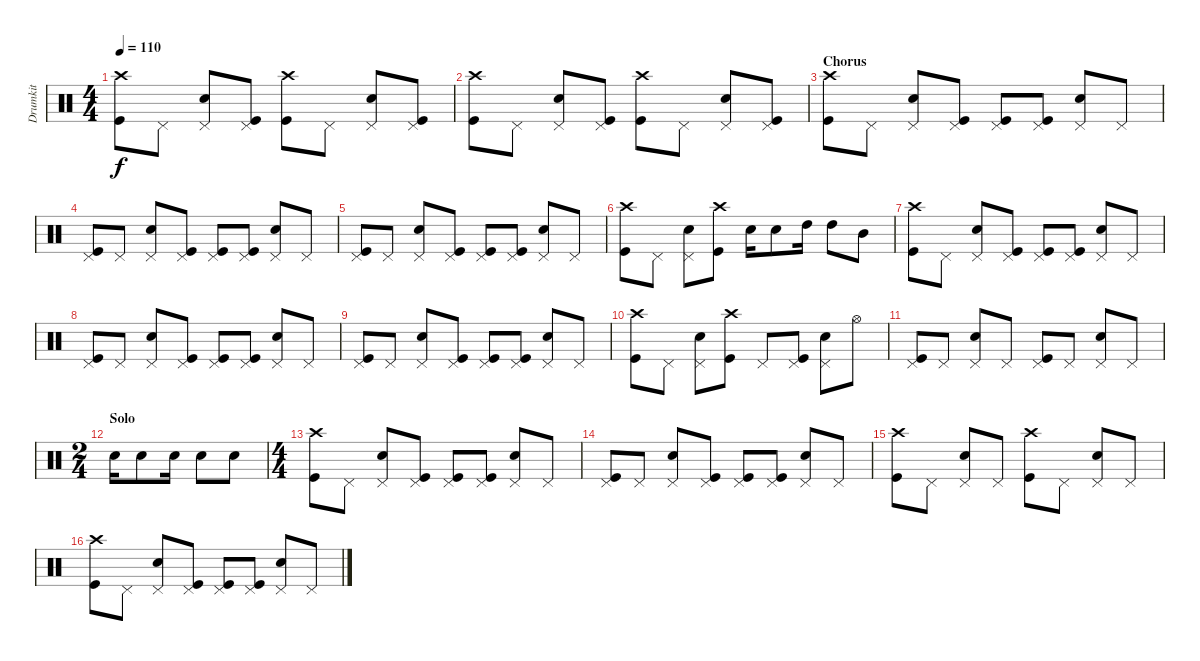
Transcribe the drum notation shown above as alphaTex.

\track ("Drumkit" "Drumkit") {instrument percussion}
\staff {score}
\articulation defaults
\ts (4 4)
\tempo 110
\clef neutral
\ks c
("Crash high (hit)" "Kick (hit)").8{dy f} "Pedal Hi-Hat (hit)".8 ("Pedal Hi-Hat (hit)" "Snare (hit) 2").8 ("Pedal Hi-Hat (hit)" "Kick (hit)").8 ("Crash high (hit)" "Kick (hit)").8 "Pedal Hi-Hat (hit)".8 ("Pedal Hi-Hat (hit)" "Snare (hit) 2").8 ("Pedal Hi-Hat (hit)" "Kick (hit)").8 |
("Crash high (hit)" "Kick (hit)").8 "Pedal Hi-Hat (hit)".8 ("Pedal Hi-Hat (hit)" "Snare (hit) 2").8 ("Pedal Hi-Hat (hit)" "Kick (hit)").8 ("Crash high (hit)" "Kick (hit)").8 "Pedal Hi-Hat (hit)".8 ("Pedal Hi-Hat (hit)" "Snare (hit) 2").8 ("Pedal Hi-Hat (hit)" "Kick (hit)").8 |
\section ("" "Chorus")
("Crash high (hit)" "Kick (hit)").8 "Pedal Hi-Hat (hit)".8 ("Pedal Hi-Hat (hit)" "Snare (hit) 2").8 ("Pedal Hi-Hat (hit)" "Kick (hit)").8 ("Pedal Hi-Hat (hit)" "Kick (hit)").8 ("Pedal Hi-Hat (hit)" "Kick (hit)").8 ("Pedal Hi-Hat (hit)" "Snare (hit) 2").8 "Pedal Hi-Hat (hit)".8 |
("Pedal Hi-Hat (hit)" "Kick (hit)").8 "Pedal Hi-Hat (hit)".8 ("Pedal Hi-Hat (hit)" "Snare (hit) 2").8 ("Pedal Hi-Hat (hit)" "Kick (hit)").8 ("Pedal Hi-Hat (hit)" "Kick (hit)").8 ("Pedal Hi-Hat (hit)" "Kick (hit)").8 ("Pedal Hi-Hat (hit)" "Snare (hit) 2").8 "Pedal Hi-Hat (hit)".8 |
("Pedal Hi-Hat (hit)" "Kick (hit)").8 "Pedal Hi-Hat (hit)".8 ("Pedal Hi-Hat (hit)" "Snare (hit) 2").8 ("Pedal Hi-Hat (hit)" "Kick (hit)").8 ("Pedal Hi-Hat (hit)" "Kick (hit)").8 ("Pedal Hi-Hat (hit)" "Kick (hit)").8 ("Pedal Hi-Hat (hit)" "Snare (hit) 2").8 "Pedal Hi-Hat (hit)".8 |
("Crash high (hit)" "Kick (hit)").8 "Pedal Hi-Hat (hit)".8 ("Pedal Hi-Hat (hit)" "Snare (hit) 2").8 ("Crash high (hit)" "Kick (hit)").8 "Snare (hit) 2".16 "Snare (hit) 2".8 "High Tom (hit)".16 "High Tom (hit)".8 "Mid Tom (hit)".8 |
("Crash high (hit)" "Kick (hit)").8 "Pedal Hi-Hat (hit)".8 ("Pedal Hi-Hat (hit)" "Snare (hit) 2").8 ("Pedal Hi-Hat (hit)" "Kick (hit)").8 ("Pedal Hi-Hat (hit)" "Kick (hit)").8 ("Pedal Hi-Hat (hit)" "Kick (hit)").8 ("Pedal Hi-Hat (hit)" "Snare (hit) 2").8 "Pedal Hi-Hat (hit)".8 |
("Pedal Hi-Hat (hit)" "Kick (hit)").8 "Pedal Hi-Hat (hit)".8 ("Pedal Hi-Hat (hit)" "Snare (hit) 2").8 ("Pedal Hi-Hat (hit)" "Kick (hit)").8 ("Pedal Hi-Hat (hit)" "Kick (hit)").8 ("Pedal Hi-Hat (hit)" "Kick (hit)").8 ("Pedal Hi-Hat (hit)" "Snare (hit) 2").8 "Pedal Hi-Hat (hit)".8 |
("Pedal Hi-Hat (hit)" "Kick (hit)").8 "Pedal Hi-Hat (hit)".8 ("Pedal Hi-Hat (hit)" "Snare (hit) 2").8 ("Pedal Hi-Hat (hit)" "Kick (hit)").8 ("Pedal Hi-Hat (hit)" "Kick (hit)").8 ("Pedal Hi-Hat (hit)" "Kick (hit)").8 ("Pedal Hi-Hat (hit)" "Snare (hit) 2").8 "Pedal Hi-Hat (hit)".8 |
("Crash high (hit)" "Kick (hit)").8 "Pedal Hi-Hat (hit)".8 ("Pedal Hi-Hat (hit)" "Snare (hit) 2").8 ("Crash high (hit)" "Kick (hit)").8 "Pedal Hi-Hat (hit)".8 ("Pedal Hi-Hat (hit)" "Kick (hit)").8 ("Pedal Hi-Hat (hit)" "Snare (hit) 2").8 "Hi-Hat (open)".8 |
("Pedal Hi-Hat (hit)" "Kick (hit)").8 "Pedal Hi-Hat (hit)".8 ("Pedal Hi-Hat (hit)" "Snare (hit) 2").8 "Pedal Hi-Hat (hit)".8 ("Pedal Hi-Hat (hit)" "Kick (hit)").8 "Pedal Hi-Hat (hit)".8 ("Pedal Hi-Hat (hit)" "Snare (hit) 2").8 "Pedal Hi-Hat (hit)".8 |
\ts (2 4)
\section ("" "Solo")
"Snare (hit) 2".16 "Snare (hit) 2".8 "Snare (hit) 2".16 "Snare (hit) 2".8 "Snare (hit) 2".8 |
\ts (4 4)
("Crash high (hit)" "Kick (hit)").8 "Pedal Hi-Hat (hit)".8 ("Pedal Hi-Hat (hit)" "Snare (hit) 2").8 ("Pedal Hi-Hat (hit)" "Kick (hit)").8 ("Pedal Hi-Hat (hit)" "Kick (hit)").8 ("Pedal Hi-Hat (hit)" "Kick (hit)").8 ("Pedal Hi-Hat (hit)" "Snare (hit) 2").8 "Pedal Hi-Hat (hit)".8 |
("Pedal Hi-Hat (hit)" "Kick (hit)").8 "Pedal Hi-Hat (hit)".8 ("Pedal Hi-Hat (hit)" "Snare (hit) 2").8 ("Pedal Hi-Hat (hit)" "Kick (hit)").8 ("Pedal Hi-Hat (hit)" "Kick (hit)").8 ("Pedal Hi-Hat (hit)" "Kick (hit)").8 ("Pedal Hi-Hat (hit)" "Snare (hit) 2").8 "Pedal Hi-Hat (hit)".8 |
("Crash high (hit)" "Kick (hit)").8 "Pedal Hi-Hat (hit)".8 ("Pedal Hi-Hat (hit)" "Snare (hit) 2").8 "Pedal Hi-Hat (hit)".8 ("Crash high (hit)" "Kick (hit)").8 "Pedal Hi-Hat (hit)".8 ("Pedal Hi-Hat (hit)" "Snare (hit) 2").8 "Pedal Hi-Hat (hit)".8 |
("Crash high (hit)" "Kick (hit)").8 "Pedal Hi-Hat (hit)".8 ("Pedal Hi-Hat (hit)" "Snare (hit) 2").8 ("Pedal Hi-Hat (hit)" "Kick (hit)").8 ("Pedal Hi-Hat (hit)" "Kick (hit)").8 ("Pedal Hi-Hat (hit)" "Kick (hit)").8 ("Pedal Hi-Hat (hit)" "Snare (hit) 2").8 "Pedal Hi-Hat (hit)".8
